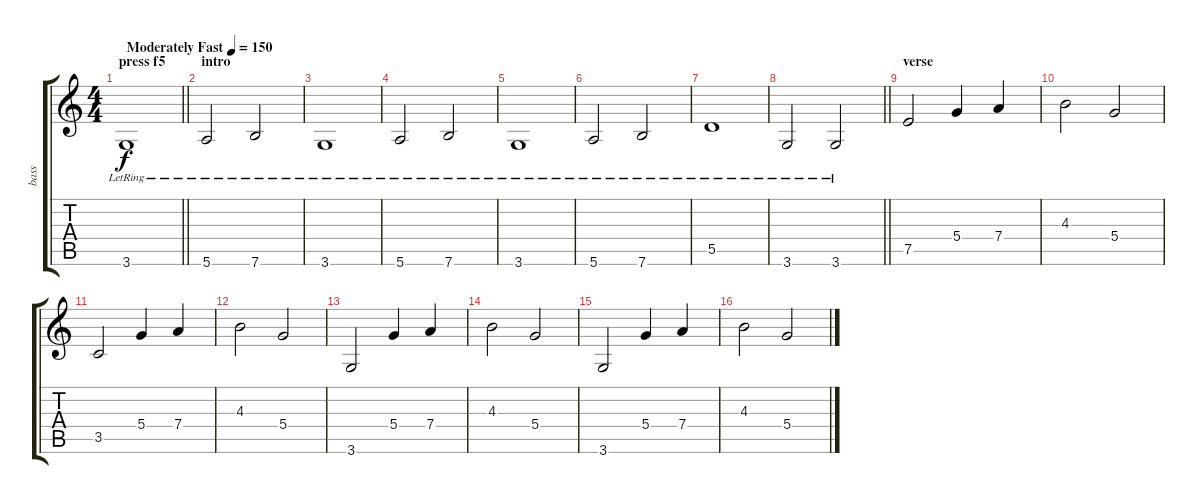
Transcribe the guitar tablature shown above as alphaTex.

\track ("bass" "bass") {instrument acousticbass}
\staff {score tabs}
\tuning (E4 B3 G3 D3 A2 E2) {hide}
\ts (4 4)
\section ("" "press f5")
\tempo (150 "Moderately Fast")
\clef g2
\barLineRight lightlight
\ks c
3.6{lr}.1{dy f instrument acousticbass} |
\section ("" "intro")
5.6{lr}.2 7.6{lr}.2 |
3.6{lr}.1 |
5.6{lr}.2 7.6{lr}.2 |
3.6{lr}.1 |
5.6{lr}.2 7.6{lr}.2 |
5.5{lr}.1 |
\barLineRight lightlight
3.6{lr}.2 3.6{lr}.2 |
\section ("" "verse")
7.5.2 5.4.4 7.4.4 |
4.3.2 5.4.2 |
3.5.2 5.4.4 7.4.4 |
4.3.2 5.4.2 |
3.6.2 5.4.4 7.4.4 |
4.3.2 5.4.2 |
3.6.2 5.4.4 7.4.4 |
4.3.2 5.4.2
